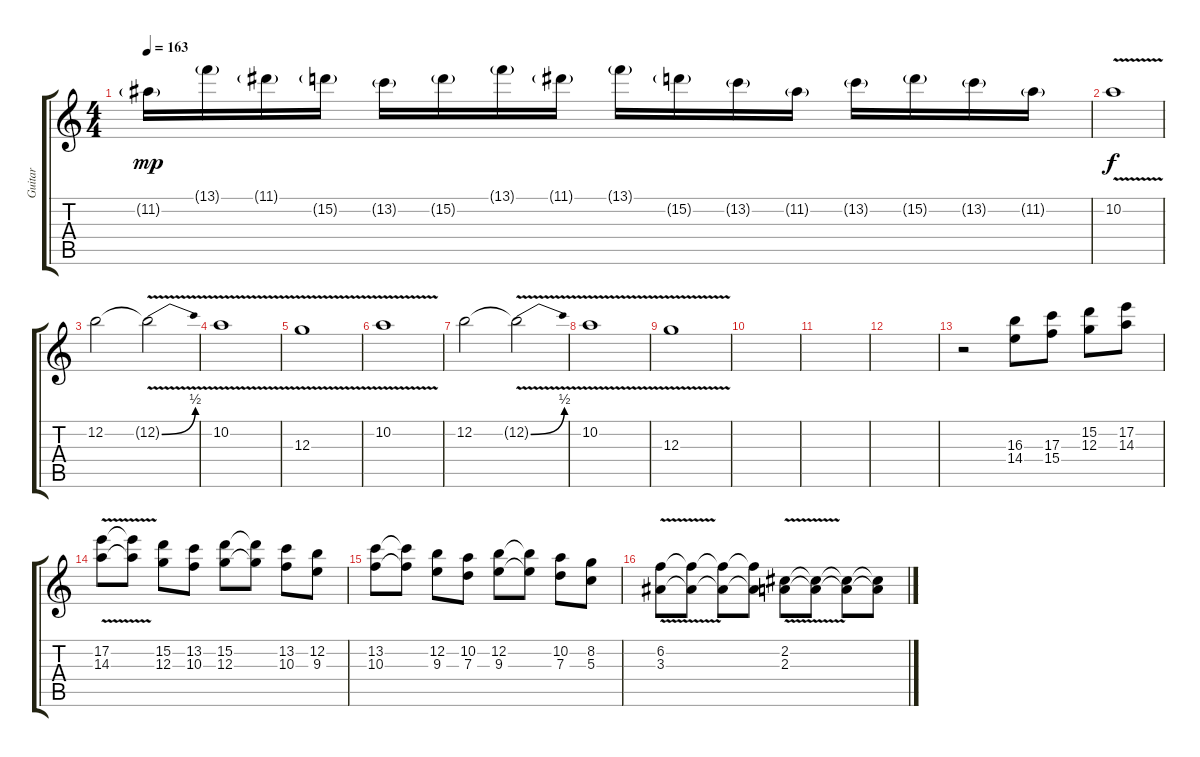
\track ("Guitar" "Guitar") {instrument acousticguitarnylon}
\staff {score tabs}
\tuning (E4 B3 G3 D3 A2 E2) {hide}
\ts (4 4)
\tempo 163
\clef g2
\ks c
11.2{g}.16{dy mp} 13.1{g}.16 11.1{g}.16 15.2{g}.16 13.2{g}.16 15.2{g}.16 13.1{g}.16 11.1{g}.16 13.1{g}.16 15.2{g}.16 13.2{g}.16 11.2{g}.16 13.2{g}.16 15.2{g}.16 13.2{g}.16 11.2{g}.16 |
10.2{v}.1{dy f} |
12.2.2 12.2{be (bend 0 0 60 2) v t}.2 |
10.2{v}.1 |
12.3{v}.1 |
10.2{v}.1 |
12.2.2 12.2{be (bend 0 0 60 2) v t}.2 |
10.2{v}.1 |
12.3{v}.1 |
|
|
|
r.2 (16.3 14.4).8 (17.3 15.4).8 (15.2 12.3).8 (17.2 14.3).8 |
(17.2 14.3{v}).8 (17.2{t} 14.3{t}).8 (15.2 12.3).8 (13.2 10.3).8 (15.2 12.3).8 (15.2{t} 12.3{t}).8 (13.2 10.3).8 (12.2 9.3).8 |
(13.2 10.3).8 (13.2{t} 10.3{t}).8 (12.2 9.3).8 (10.2 7.3).8 (12.2 9.3).8 (12.2{t} 9.3{t}).8 (10.2 7.3).8 (8.2 5.3).8 |
(6.2 3.3{v}).8 (6.2{t} 3.3{t}).8 (6.2{t} 3.3{t}).8 (6.2{t} 3.3{t}).8 (2.2 2.3{v}).8 (2.2{t} 2.3{t}).8 (2.2{t} 2.3{t}).8 (2.2{t} 2.3{t}).8
